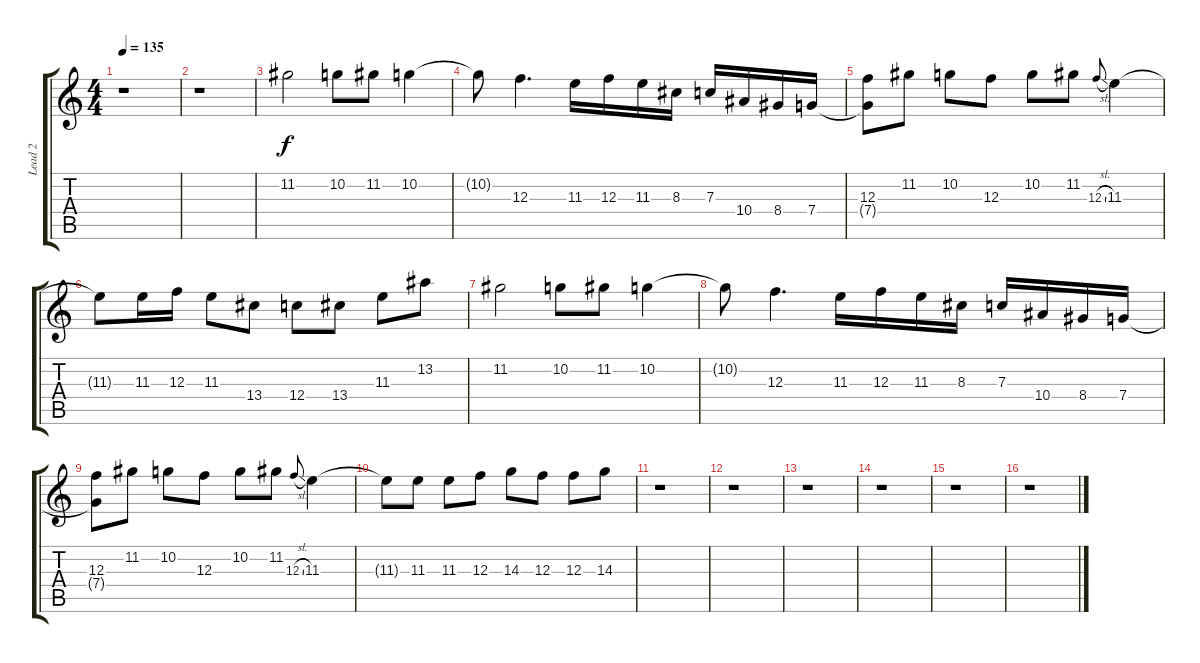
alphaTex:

\track ("Lead 2" "Lead 2") {instrument distortionguitar}
\staff {score tabs}
\tuning (D4 A3 F3 C3 G2 D2) {hide}
\ts (4 4)
\tempo 135
\clef g2
\ks c
r.1{dy f} |
r.1 |
11.2.2 10.2.8 11.2.8 10.2.4 |
10.2{t}.8 12.3.4{d} 11.3.16 12.3.16 11.3.16 8.3.16 7.3.16 10.4.16 8.4.16 7.4.16 |
(12.3 7.4{t}).8 11.2.8 10.2.8 12.3.8 10.2.8 11.2.8 12.3{sl}.8{gr onbeat} 11.3.4 |
11.3{t}.8 11.3.16 12.3.16 11.3.8 13.4.8 12.4.8 13.4.8 11.3.8 13.2.8 |
11.2.2 10.2.8 11.2.8 10.2.4 |
10.2{t}.8 12.3.4{d} 11.3.16 12.3.16 11.3.16 8.3.16 7.3.16 10.4.16 8.4.16 7.4.16 |
(12.3 7.4{t}).8 11.2.8 10.2.8 12.3.8 10.2.8 11.2.8 12.3{sl}.8{gr onbeat} 11.3.4 |
11.3{t}.8 11.3.8 11.3.8 12.3.8 14.3.8 12.3.8 12.3.8 14.3.8 |
r.1 |
r.1 |
r.1 |
r.1 |
r.1 |
r.1
